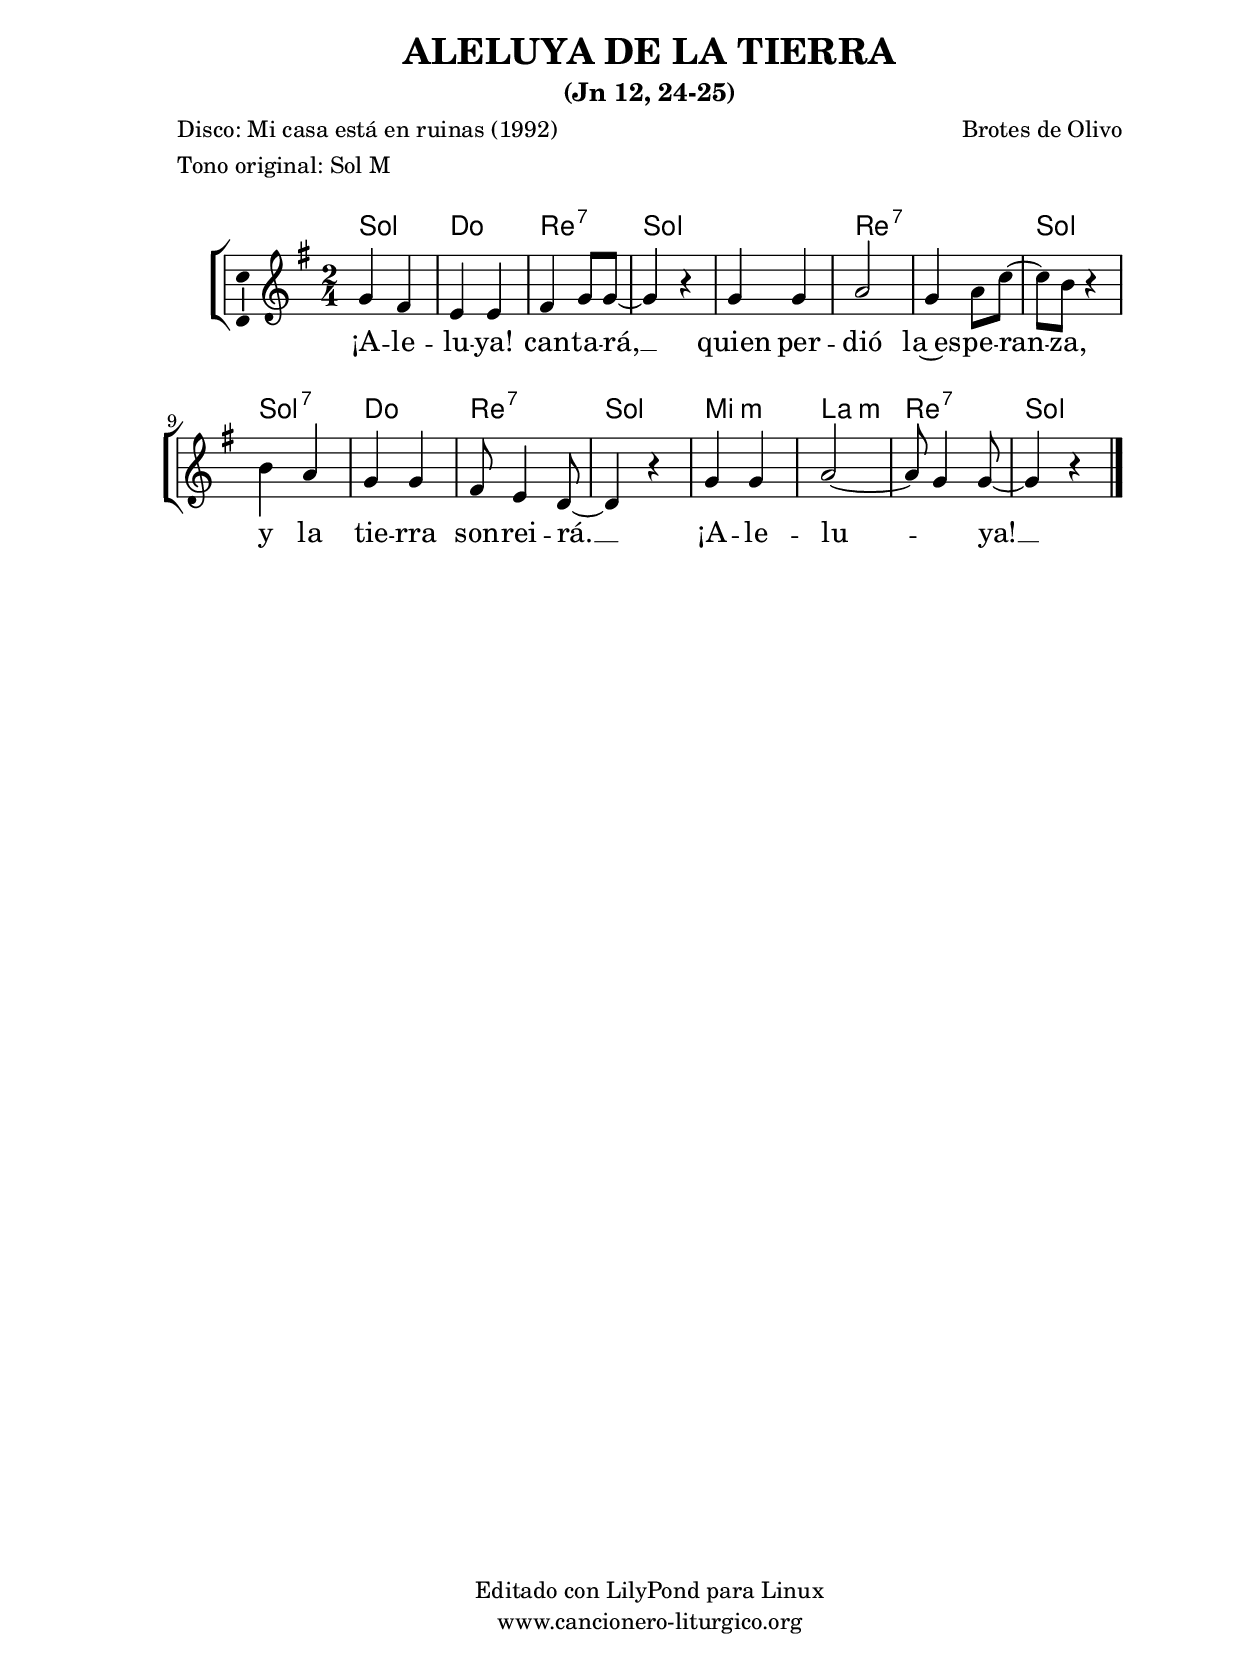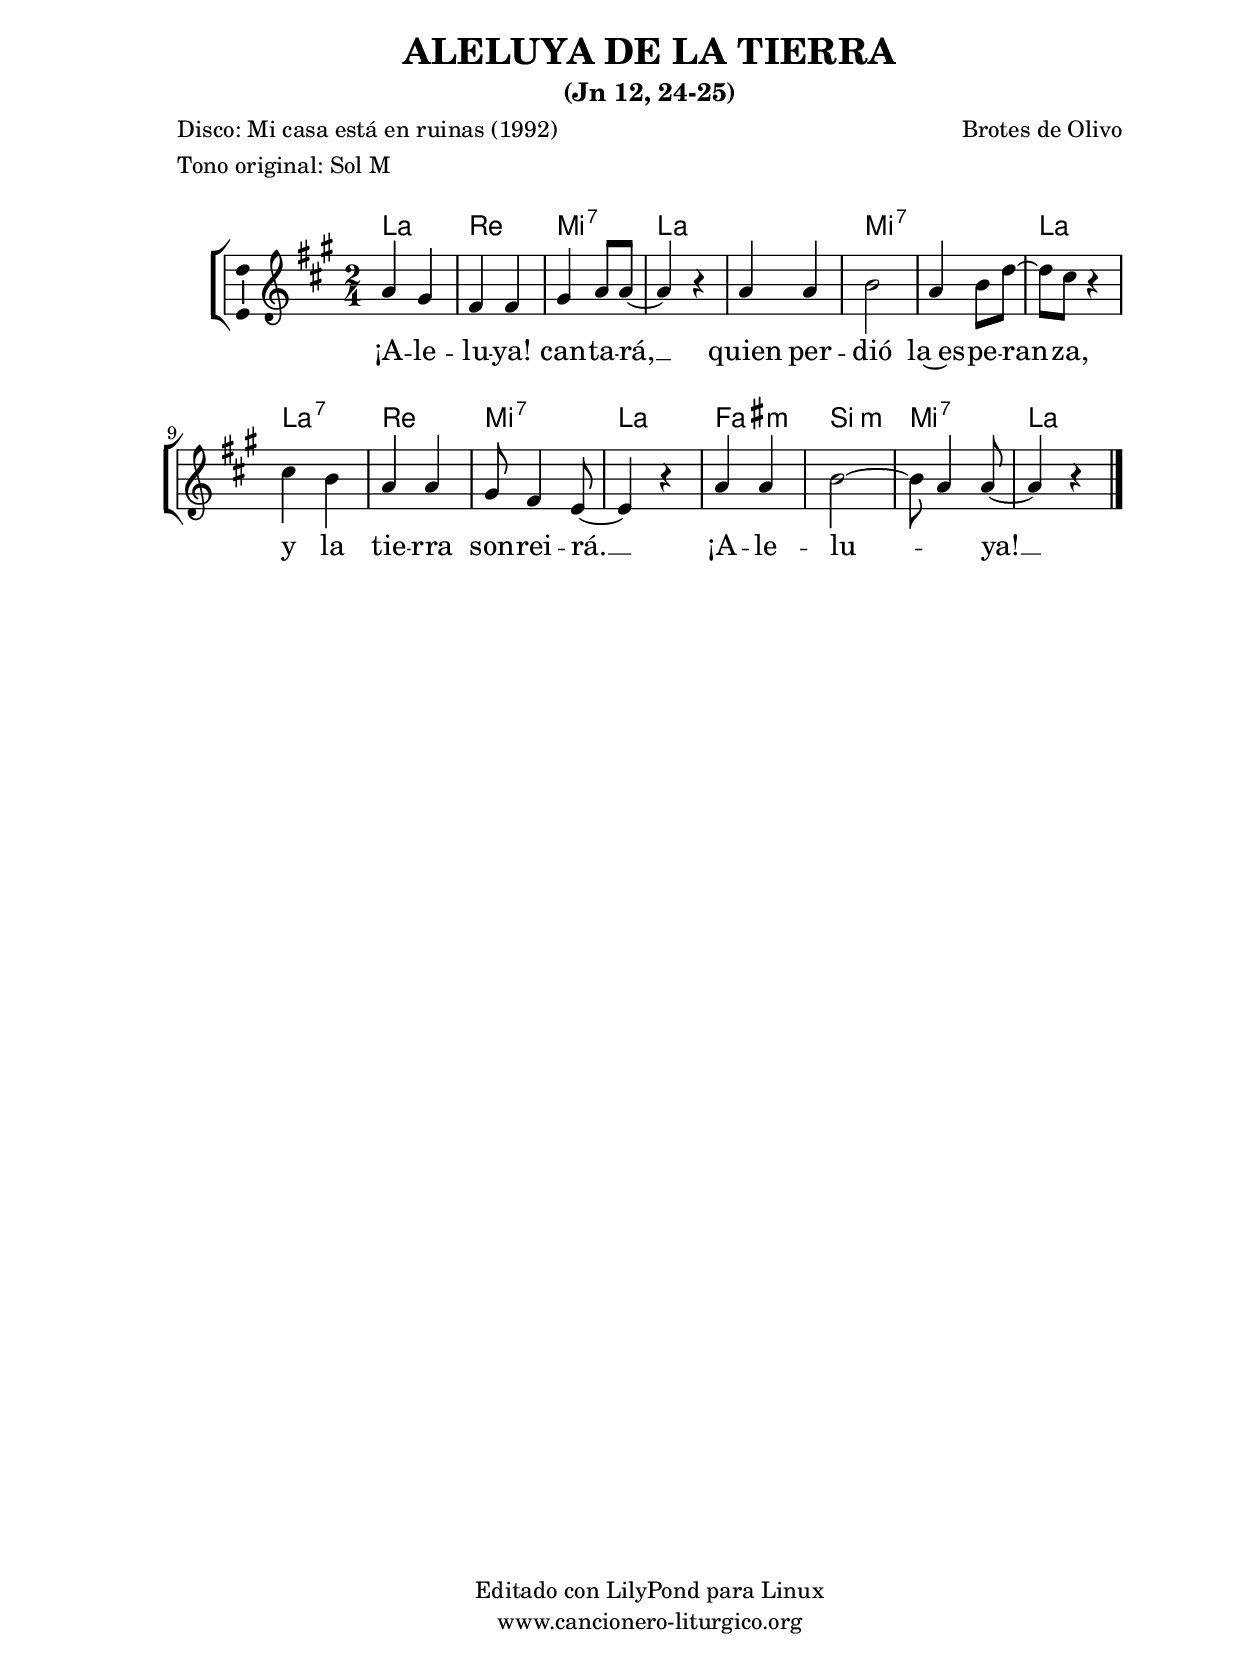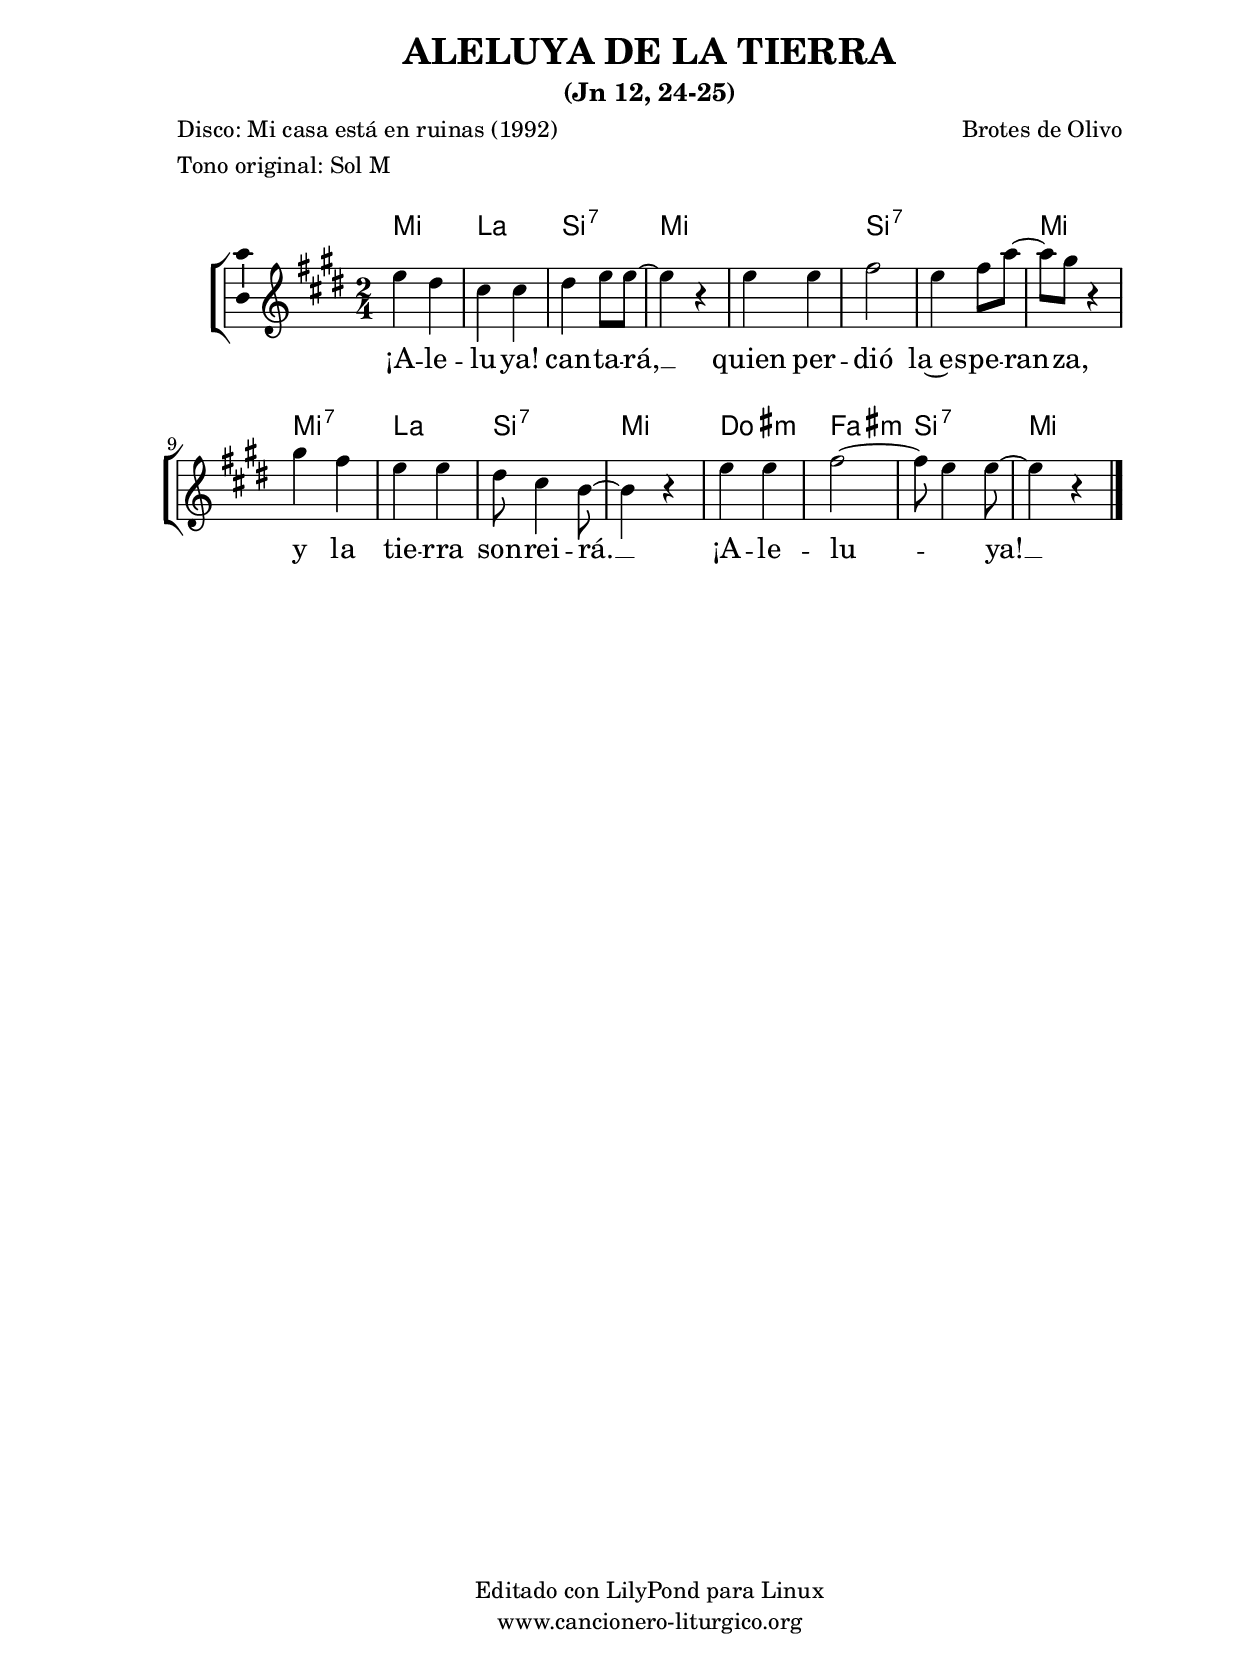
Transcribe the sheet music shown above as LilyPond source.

%
%para convertir .midi en .wav:
%timidity filename.midi -Ow -o finename.wav
%
%
%Para convertir de .wav a .mp3:
%lame -h -m j filename.wav
%
%
%para escuchar el midi:
%timidity nombrefichero.midi
%


%versión de lilypond para la que se ha escrito esta partitura:
\version "2.16.0"

	%Tamaño papel
	#(set-default-paper-size "a4")
	%Tamaño partitura
	#(set-global-staff-size 20)
	%No responde al pulsar sobre una nota
	#(ly:set-option 'point-and-click #f)

%parámetros del encabezamiento:
\header {
	title = "ALELUYA DE LA TIERRA"
	subtitle = "(Jn 12, 24-25)"
	composer = "Brotes de Olivo"
	poet = "Disco: Mi casa está en ruinas (1992)"
	meter = "Tono original: Sol M"
	arranger = ""
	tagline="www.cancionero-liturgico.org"
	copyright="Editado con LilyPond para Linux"
	}

%parámetros asociados al papel:
\paper  {
	oddHeaderMarkup = \markup {\fill-line { \on-the-fly #not-first-page \fromproperty #'header:title \on-the-fly #not-first-page \fromproperty #'header:composer }}
	evenHeaderMarkup = \markup {\fill-line { \fromproperty #'header:composer \fromproperty #'header:title }}
	#(set-paper-size "a4")
	print-page-number = ##f
	first-page-number = 1
	print-first-page-number = ##f
%	head-separation = 3.0 \cm
	top-margin = 2.0 \cm
	bottom-margin = 0.5\cm
%%%	bottom-margin = -2.0\cm
	left-margin = 3.0 \cm
	line-width = 16.0 \cm 
	indent = 8\mm
	interscoreline = 2.\mm
	between-system-space = 15\mm
%	para que las partituras no llenen la hoja:
	ragged-bottom = ##t
%	idem para la última hoja:
	ragged-last-bottom = ##f
%	para que las partituras llenen el ancho del papel:
	ragged-last = ##f
	after-title-space = 2.5 \cm
%page-count=1
%system-count=8

	%Flexible Vertical Spacing
%	markup-markup-spacing =
%	#'((basic-distance . 15) (minimum-distance . 15) (padding . 3))
	markup-system-spacing =
	#'((basic-distance . 15) (minimum-distance . 15) (padding . 3))
	system-system-spacing =
	#'((basic-distance . 15) (minimum-distance . 15) (padding . 3))
	score-system-spacing =
	#'((basic-distance . 15) (minimum-distance . 15) (padding . 5))
%	top-system-spacing = % header
%	#'((basic-distance . 8) (minimum-distance . 0) (padding . 0))
%	top-markup-spacing =
%	#'((basic-distance . 20) (minimum-distance . 20) (padding . 0))
	last-bottom-spacing = % footer
	#'((basic-distance . 5) (minimum-distance . 5) (padding . 0))
%	score-markup-spacing =
%	#'((basic-distance . 16) (minimum-distance . 13) (padding . 0))

	}


%parámetros que afectan a toda la partitura:
global =  {
	%clave de sol (G):
	\clef G
	%armadura:
%%%	\transpose c e
	\key g \major
	\tempo 4=120
	\set Score.tempoHideNote = ##t
	}


acordes = {
	\italianChords
	\chordmode {
%%%	\transpose c e
{

g2 c d:7 g s d:7 s g g:7 c2 d:7 g e:m a:m d:7 g

	}
	}
}

melodia = 

%%%\transpose c e
{
	\relative c''{
	\time 2/4

g4 fis
e4 e
fis4 g8 g~
g4 r4

g4 g
a2
g4 a8 c~
c8 b8 r4

b4 a
g4 g
fis8 e4 d8~
d4 r4

g4 g
a2~
a8 g4 g8~
g4 r4

\bar "|."
	}
	}


texto = \lyricmode {
¡A -- le -- lu -- ya! can -- ta -- rá, __
quien per -- dió la~es -- pe -- ran -- za,
y la tie -- rra son -- rei -- rá. __
¡A -- le -- lu -- _ ya! __

	}


acordesStaff = \context ChordNames = acordesStaff <<
	\set chordChanges = ##t
	\acordes
	>>


vozStaff = \context Voice = vozStaff
\with {\consists "Ambitus_engraver"}
<<
%	\set Staff.instrumentName = ""
%	\set Staff.shortInstrumentName = ""
%	\set Staff.midiInstrument = #"clarinet"
%	\set Staff.midiInstrument = #"cello"
%	\set Staff.midiInstrument = #"flute"
	\set Staff.midiInstrument = #"electric guitar (jazz)"
%	\set Staff.midiInstrument = #"english horn"
%	\set Staff.midiInstrument = #"violin"
%	\set Staff.midiInstrument = #"glockenspiel"
	\set Staff.midiMinimumVolume = #0.7
	\set Staff.midiMaximumVolume = #0.9
	\global
	\melodia
	>>

textoStaff = \context Lyrics = textoStaff <<
	\lyricsto vozStaff \texto
	>>

\book {
	\score {
		\context ChoirStaff {
			\override StaffGroup.SystemStartBracket #'collapse-height = #1
			\override Score.SystemStartBar #'collapse-height = #1
			<<
			\acordesStaff
			\vozStaff
			\textoStaff
			>>
			}
		\layout {
	    		\context {
				\Lyrics
				\override LyricText #'font-size = #2
				}
	   		 \context {
				\Score
				\override StaffSymbol #'staff-space = #(magstep +3)
				}
			}
		}
	\score {
		\unfoldRepeats
		\context ChoirStaff {
			<<
			\acordesStaff
			\vozStaff
			>>
			}
		\midi {
	  		\context {
	  			\Score
				tempoWholesPerMinute = #(ly:make-moment 70 4)
				}
			}
		}
	}



#(define output-suffix "C")
\book {
	\score {
		\context ChoirStaff {
			\override StaffGroup.SystemStartBracket #'collapse-height = #1
			\override Score.SystemStartBar #'collapse-height = #1
\transpose c d
			<<
			\acordesStaff
			\vozStaff
			\textoStaff
			>>
			}
		\layout {
	    		\context {
				\Lyrics
				\override LyricText #'font-size = #2
				}
	   		 \context {
				\Score
				\override StaffSymbol #'staff-space = #(magstep +3)
				}
			}
		}
	}

#(define output-suffix "S")
\book {
	\score {
		\context ChoirStaff {
			\override StaffGroup.SystemStartBracket #'collapse-height = #1
			\override Score.SystemStartBar #'collapse-height = #1
\transpose c a
			<<
			\acordesStaff
			\vozStaff
			\textoStaff
			>>
			}
		\layout {
	    		\context {
				\Lyrics
				\override LyricText #'font-size = #2
				}
	   		 \context {
				\Score
				\override StaffSymbol #'staff-space = #(magstep +3)
				}
			}
		}
	}


